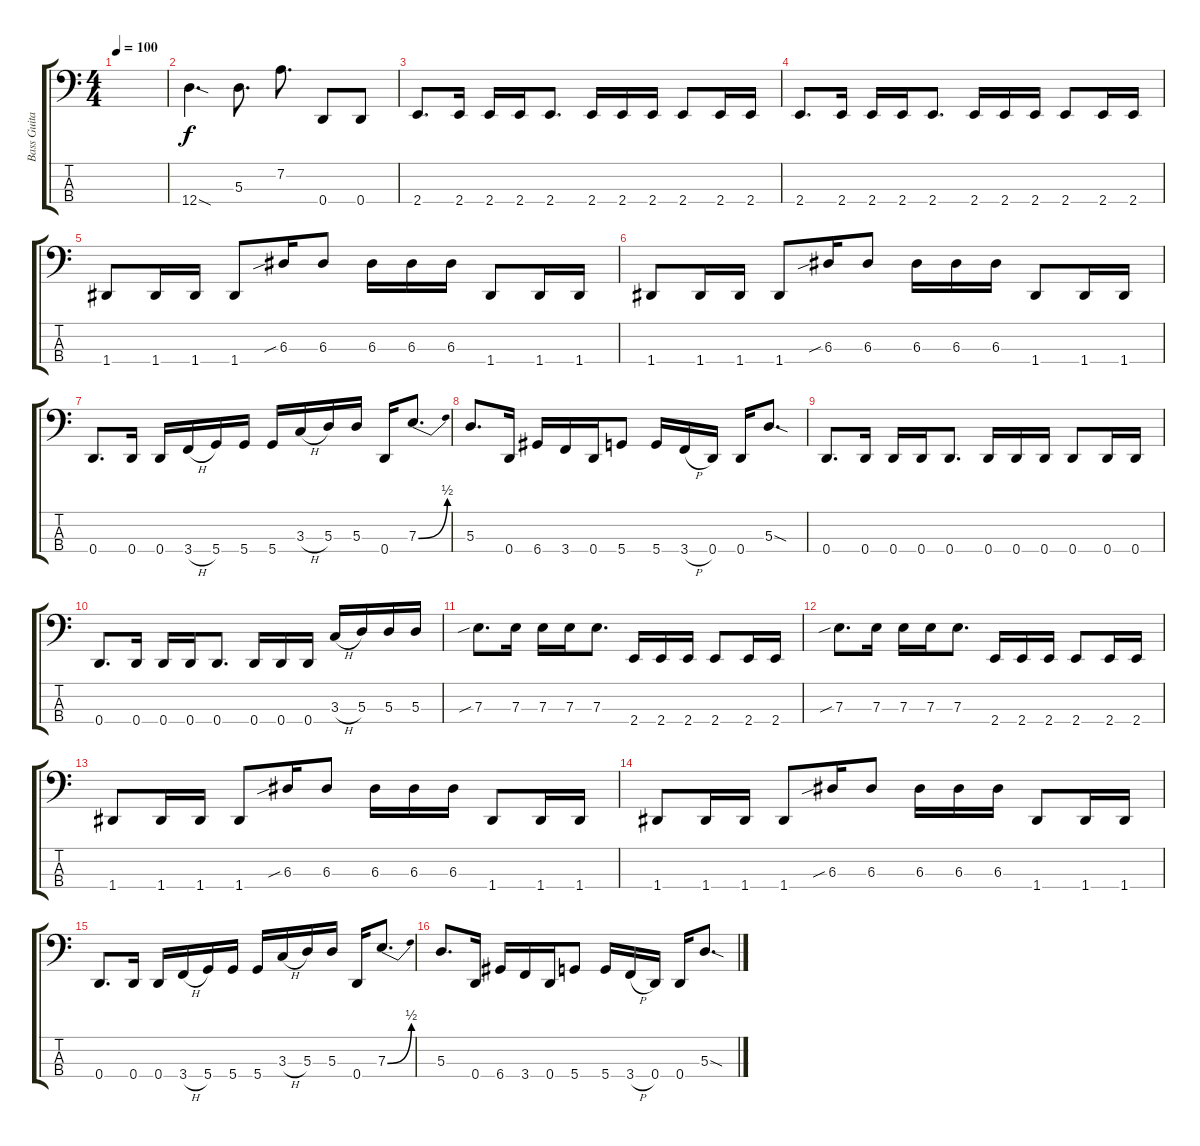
\track ("Bass Guitar" "Bass Guita") {instrument electricbassfinger}
\staff {score tabs}
\tuning (G2 D2 A1 D1) {hide}
\ts (4 4)
\tempo 100
\clef f4
\ks c
|
12.4{sod}.4{d} 5.3.8{d} 7.2.8{d} 0.4.8 0.4.8 |
2.4.8{d} 2.4.16 2.4.16 2.4.16 2.4.8{d} 2.4.16 2.4.16 2.4.16 2.4.8 2.4.16 2.4.16 |
2.4.8{d} 2.4.16 2.4.16 2.4.16 2.4.8{d} 2.4.16 2.4.16 2.4.16 2.4.8 2.4.16 2.4.16 |
1.4.8 1.4.16 1.4.16 1.4.8 6.3{sib}.16 6.3.8 6.3.16 6.3.16 6.3.16 1.4.8 1.4.16 1.4.16 |
1.4.8 1.4.16 1.4.16 1.4.8 6.3{sib}.16 6.3.8 6.3.16 6.3.16 6.3.16 1.4.8 1.4.16 1.4.16 |
0.4.8{d} 0.4.16 0.4.16 3.4{h}.16 5.4.16 5.4.16 5.4.16 3.3{h}.16 5.3.16 5.3.16 0.4.16 7.3{be (bend 0 0 60 2)}.8{d} |
5.3.8{d} 0.4.16 6.4.16 3.4.16 0.4.16 5.4.8 5.4.16 3.4{h}.16 0.4.16 0.4.16 5.3{sod}.8{d} |
0.4.8{d} 0.4.16 0.4.16 0.4.16 0.4.8{d} 0.4.16 0.4.16 0.4.16 0.4.8 0.4.16 0.4.16 |
0.4.8{d} 0.4.16 0.4.16 0.4.16 0.4.8{d} 0.4.16 0.4.16 0.4.16 3.3{h}.16 5.3.16 5.3.16 5.3.16 |
7.3{sib}.8{d} 7.3.16 7.3.16 7.3.16 7.3.8{d} 2.4.16 2.4.16 2.4.16 2.4.8 2.4.16 2.4.16 |
7.3{sib}.8{d} 7.3.16 7.3.16 7.3.16 7.3.8{d} 2.4.16 2.4.16 2.4.16 2.4.8 2.4.16 2.4.16 |
1.4.8 1.4.16 1.4.16 1.4.8 6.3{sib}.16 6.3.8 6.3.16 6.3.16 6.3.16 1.4.8 1.4.16 1.4.16 |
1.4.8 1.4.16 1.4.16 1.4.8 6.3{sib}.16 6.3.8 6.3.16 6.3.16 6.3.16 1.4.8 1.4.16 1.4.16 |
0.4.8{d} 0.4.16 0.4.16 3.4{h}.16 5.4.16 5.4.16 5.4.16 3.3{h}.16 5.3.16 5.3.16 0.4.16 7.3{be (bend 0 0 60 2)}.8{d} |
5.3.8{d} 0.4.16 6.4.16 3.4.16 0.4.16 5.4.8 5.4.16 3.4{h}.16 0.4.16 0.4.16 5.3{sod}.8{d}
